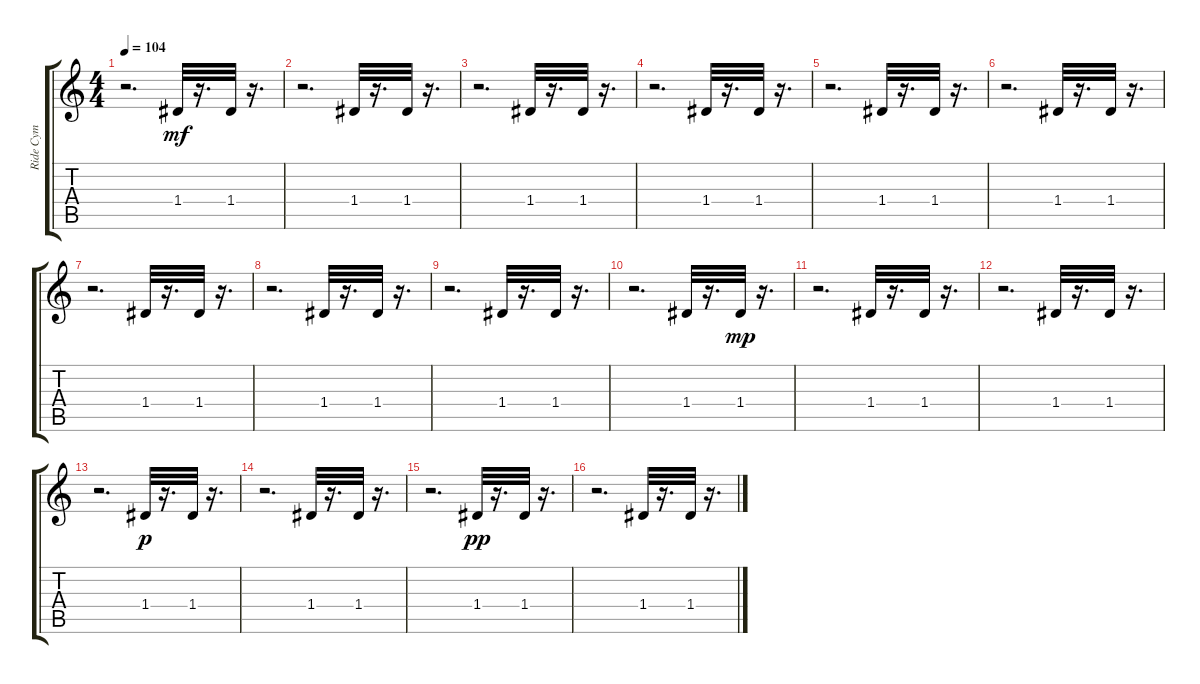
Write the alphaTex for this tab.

\track ("  Ride Cymbal1" "  Ride Cym") {instrument acousticguitarsteel}
\staff {score tabs}
\tuning (E4 B3 G3 D3 A2 E2) {hide}
\ts (4 4)
\tempo 104
\clef g2
\ks c
r.2{d dy mf} 1.4.32 r.16{d} 1.4.32 r.16{d} |
r.2{d} 1.4.32 r.16{d} 1.4.32 r.16{d} |
r.2{d} 1.4.32 r.16{d} 1.4.32 r.16{d} |
r.2{d} 1.4.32 r.16{d} 1.4.32 r.16{d} |
r.2{d} 1.4.32 r.16{d} 1.4.32 r.16{d} |
r.2{d} 1.4.32 r.16{d} 1.4.32 r.16{d} |
r.2{d} 1.4.32 r.16{d} 1.4.32 r.16{d} |
r.2{d} 1.4.32 r.16{d} 1.4.32 r.16{d} |
r.2{d} 1.4.32 r.16{d} 1.4.32 r.16{d} |
r.2{d} 1.4.32 r.16{d} 1.4.32{dy mp} r.16{d} |
r.2{d} 1.4.32 r.16{d} 1.4.32 r.16{d} |
r.2{d} 1.4.32 r.16{d} 1.4.32 r.16{d} |
r.2{d} 1.4.32{dy p} r.16{d} 1.4.32 r.16{d} |
r.2{d} 1.4.32 r.16{d} 1.4.32 r.16{d} |
r.2{d} 1.4.32{dy pp} r.16{d} 1.4.32 r.16{d} |
r.2{d} 1.4.32 r.16{d} 1.4.32 r.16{d}
